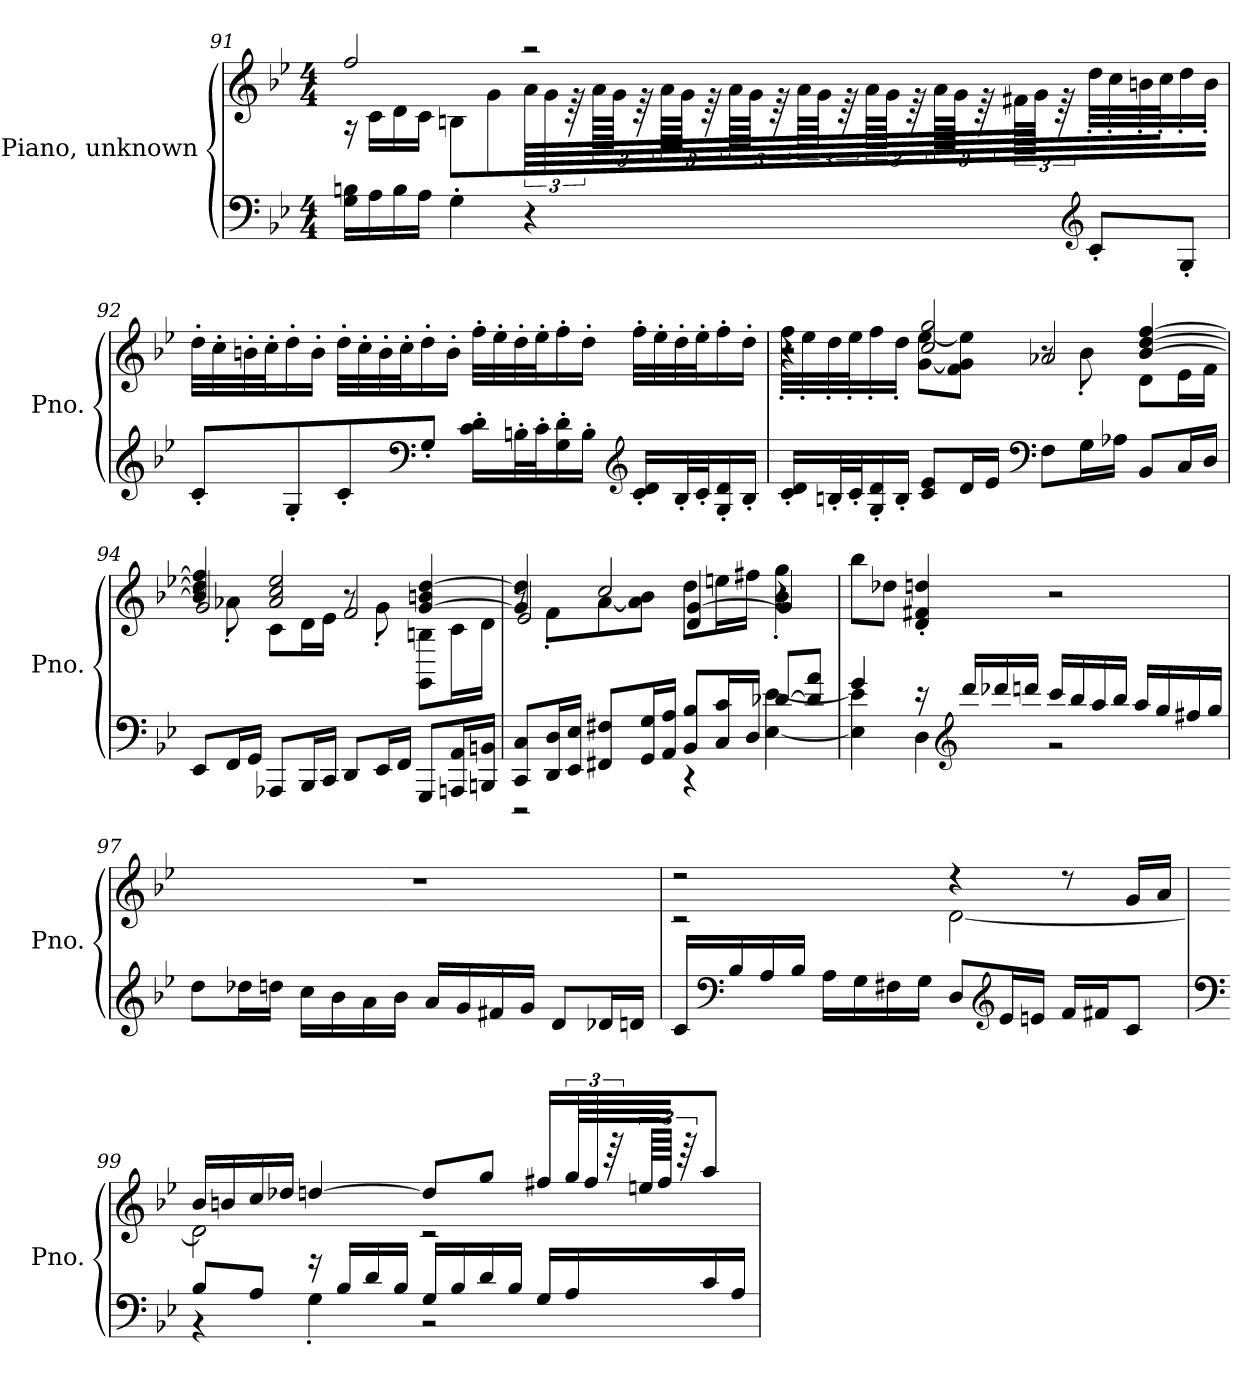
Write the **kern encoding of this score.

**kern	**kern
*part1	*part1
*staff2	*staff1
*I"Piano, unknown	*
*I'Pno.	*
!!LO:LB:g=z
*clefF4	*clefG2
*k[b-e-]	*k[b-e-]
*M4/4	*M4/4
=91	=91
*	*^
16G\ 16Bn\LL	2ff/	16r
16A\	.	16c\LL
16B\	.	16d\
16A\JJ	.	16c\JJ
4G'\	.	8Bn\L
.	.	8g\
4r	2r	96a\LLL
.	.	96g\JJJJ
.	.	96r
.	.	96a\LLLL
.	.	96g\JJJJ
.	.	96r
.	.	96a\LLLL
.	.	96g\JJJJ
.	.	96r
.	.	96a\LLLL
.	.	96g\JJJJ
.	.	96r
.	.	96a\LLLL
.	.	96g\JJJJ
.	.	96r
.	.	96a\LLLL
.	.	96g\JJJJ
.	.	96r
.	.	96a\LLLL
.	.	96g\JJJJ
.	.	96r
.	.	96f#X\LLLL
.	.	96g\JJJJ
.	.	96r
*clefG2	*	*
8c'/L	.	32dd'\LLL
.	.	32cc'\
.	.	32bn'\
.	.	32cc'\J
8G'/J	.	16dd'\
.	.	16b'\JJ
*	*v	*v
!!LO:PB:g=z
=92	=92
8c'/L	32dd'\LLL
.	32cc'\
.	32bn'\
.	32cc'\J
8G'/	16dd'\
.	16b'\JJ
8c'/	32dd'\LLL
.	32cc'\
.	32b'\
.	32cc'\J
*clefF4	*
8G'/J	16dd'\
.	16b'\JJ
16c\' 16d\'LL	32ff'\LLL
.	32ee-'\
32Bn'\L	32dd'\
32c'\J	32ee-'\J
16G\' 16d\'	16ff'\
16B'\JJ	16dd'\JJ
*clefG2	*
16c/' 16d/'LL	32ff'\LLL
.	32ee-'\
32B'/L	32dd'\
32c'/J	32ee-'\J
16G/' 16d/'	16ff'\
16B'/JJ	16dd'\JJ
!!LO:LB:g=z
=93	=93
*	*^
*	*	*^
16c/' 16d/'LL	4r	32ff'\LLL	2r
.	.	32ee-'\	.
32Bn'/L	.	32dd'\	.
32c'/J	.	32ee-'\J	.
16G/' 16d/'	.	16ff'\	.
16B'/JJ	.	16dd'\JJ	.
8c/ 8e-/L	2cc/ 2gg/	[8g\ [8ee-\L	.
16d/L	.	8f\ 8g\] 8ee-\]J	.
16e-/JJ	.	.	.
*clefF4	*	*	*
8F\L	.	8r	2a-X/
16G\L	.	8b-'\	.
16A-X\JJ	.	.	.
8BB-/L	[4b-/ [4dd/ [4ff/	8d\L	.
16C/L	.	16e-\L	.
16D/JJ	.	16f\JJ	.
=94	=94	=94	=94
8EE-/L	4b-/] 4dd/] 4ff/]	8r	2g/
16FF/L	.	8a-X'\	.
16GG/JJ	.	.	.
8AAA-X/L	2a-/ 2cc/ 2ee-/	8c\L	.
16BBB-/L	.	16d\L	.
16CC/JJ	.	16e-\JJ	.
8DD/L	.	8r	2f/
16EE-/L	.	8g'\	.
16FF/JJ	.	.	.
8GGG/L	[4g/ 4bn/ [4dd/	8GG\ 8Bn\L	.
16AAAn/ 16AA/L	.	16c\L	.
16BBBn/ 16BBn/JJ	.	16d\JJ	.
!!LO:LB:g=z	!!	!!
=95	=95	=95	=95
*^	*	*	*
8CC/ 8C/L	2r	4g/] 4dd/]	8r	2e-/
16DD/ 16D/L	.	.	8f'\L	.
16EE-/ 16E-/JJ	.	.	.	.
8FF#X/ 8F#X/L	.	2cc/	[8a\	.
16GG/ 16G/L	.	.	8a\] 8b-\J	.
16AA/ 16A/JJ	.	.	.	.
8BB-/ 8B-/L	4r	.	8dd\L	4d/ [4g/
16C/ 16c/L	.	.	16een\L	.
16D/JJ	.	.	16ff#X\JJ	.
[8d-X/L	[4E-\ [4e-\	4r	4b-\' 4gg\'	4g/]
8d-/] 8a/J	.	.	.	.
*	*	*v	*v	*v
=96	=96	=96
4g/	4E-\] 4e-\]	8bb-\L
.	.	8dd-X\J
16r	4D\	4d/' 4f#X/' 4ddn/'
*clefG2	*	*
16ddd/LL	.	.
16ddd-X/	.	.
16dddn/JJ	.	.
16ccc/LL	2r	2r
16bb-/	.	.
16aa/	.	.
16bb-/JJ	.	.
16aa/LL	.	.
16gg/	.	.
16ff#X/	.	.
16gg/JJ	.	.
*v	*v	*
!!LO:LB:g=z
=97	=97
8dd\L	1r
16dd-X\L	.
16ddn\JJ	.
16cc\LL	.
16b-\	.
16a\	.
16b-\JJ	.
16a/LL	.
16g/	.
16f#X/	.
16g/JJ	.
8d/L	.
16d-X/L	.
16dn/JJ	.
=98	=98
*	*^
16c/LL	2r	2r
*clefF4	*	*
16B-/	.	.
16A/	.	.
16B-/JJ	.	.
16A\LL	.	.
16G\	.	.
16F#X\	.	.
16G\JJ	.	.
8D/L	4r	[2d\
*clefG2	*	*
16e-/L	.	.
16en/JJ	.	.
16f/LL	8r	.
16f#X/J	.	.
8c/J	16g/LL	.
.	16a/JJ	.
!!LO:LB:g=z	!!
=99	=99	=99
*clefF4	*	*
*^	*	*
8B-/L	4r	16b-/LL	2d\]
.	.	16bn/	.
8A/J	.	16cc/	.
.	.	16dd-X/JJ	.
16r	4G'\	[4ddn/	.
16B-/LL	.	.	.
16d/	.	.	.
16B-/JJ	.	.	.
16G/LL	2r	8dd/L]	2r
16B-/	.	.	.
16d/	.	8gg/J	.
16B-/JJ	.	.	.
16G/LL	.	16ff#X/LL	.
16A/	.	96gg/LL	.
.	.	96ff#/JJJJ	.
.	.	96r	.
.	.	96een/LLLL	.
.	.	96ff#/JJJJ	.
.	.	96r	.
16c/	.	8aa/	.
16A/JJ	.	.	.
*v	*v	*	*
*	*v	*v
=	=
*-	*-
